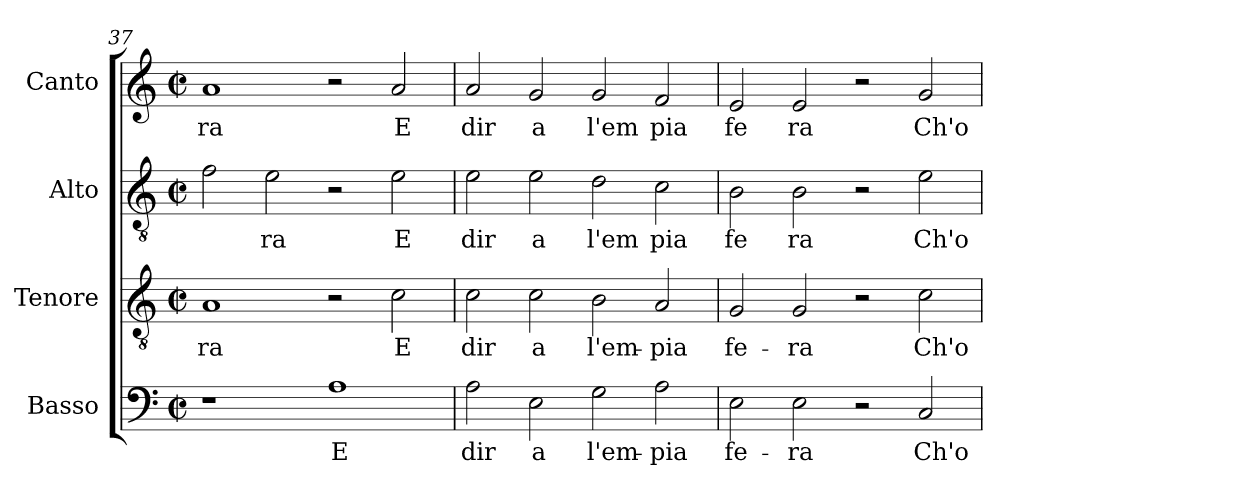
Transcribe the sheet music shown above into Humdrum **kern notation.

**kern	**text	**kern	**text	**kern	**text	**kern	**text
*part4	*part4	*part3	*part3	*part2	*part2	*part1	*part1
*staff4	*staff4	*staff3	*staff3	*staff2	*staff2	*staff1	*staff1
*I"Basso	*	*I"Tenore	*	*I"Alto	*	*I"Canto	*
*clefF4	*	*clefGv2	*	*clefGv2	*	*clefG2	*
*k[]	*	*k[]	*	*k[]	*	*k[]	*
*C:	*	*C:	*	*C:	*	*C:	*
*M2/2	*	*M2/2	*	*M2/2	*	*M2/2	*
*met(c|)	*	*met(c|)	*	*met(c|)	*	*met(c|)	*
=37	=37	=37	=37	=37	=37	=37	=37
!	!	!	!LO:LY:b:cj	!	!LO:LY:b:cj	!	!LO:LY:b:cj
1r	.	1A	-ra	2f\	.	1a	ra
!	!	!	!	!	!LO:LY:b:cj	!	!
.	.	.	.	2e\	ra	.	.
!	!LO:LY:b:cj	!	!	!	!	!	!
1A	E	2r	.	2r	.	2r	.
!	!	!	!LO:LY:b:cj	!	!LO:LY:b:cj	!	!LO:LY:b:cj
.	.	2c\	E	2e\	E	2a/	E
=38	=38	=38	=38	=38	=38	=38	=38
!	!LO:LY:b:cj	!	!LO:LY:b:cj	!	!LO:LY:b:cj	!	!LO:LY:b:cj
2A\	dir	2c\	dir	2e\	dir	2a/	dir
!	!LO:LY:b:cj	!	!LO:LY:b:cj	!	!LO:LY:b:cj	!	!LO:LY:b:cj
2E\	a	2c\	a	2e\	a	2g/	a
!	!LO:LY:b:cj	!	!LO:LY:b:cj	!	!LO:LY:b:cj	!	!LO:LY:b:cj
2G\	l'em-	2B\	l'em-	2d\	l'em	2g/	l'em
!	!LO:LY:b:cj	!	!LO:LY:b:cj	!	!LO:LY:b:cj	!	!LO:LY:b:cj
2A\	-pia	2A/	-pia	2c\	pia	2f/	pia
=39	=39	=39	=39	=39	=39	=39	=39
!	!LO:LY:b:cj	!	!LO:LY:b:cj	!	!LO:LY:b:cj	!	!LO:LY:b:cj
2E\	fe-	2G/	fe-	2B\	fe	2e/	fe
!	!LO:LY:b:cj	!	!LO:LY:b:cj	!	!LO:LY:b:cj	!	!LO:LY:b:cj
2E\	-ra	2G/	-ra	2B\	ra	2e/	ra
2r	.	2r	.	2r	.	2r	.
!	!LO:LY:b:cj	!	!LO:LY:b:cj	!	!LO:LY:b:cj	!	!LO:LY:b:cj
2C/	Ch'o-	2c\	Ch'o-	2e\	Ch'o	2g/	Ch'o
=	=	=	=	=	=	=	=
*-	*-	*-	*-	*-	*-	*-	*-
